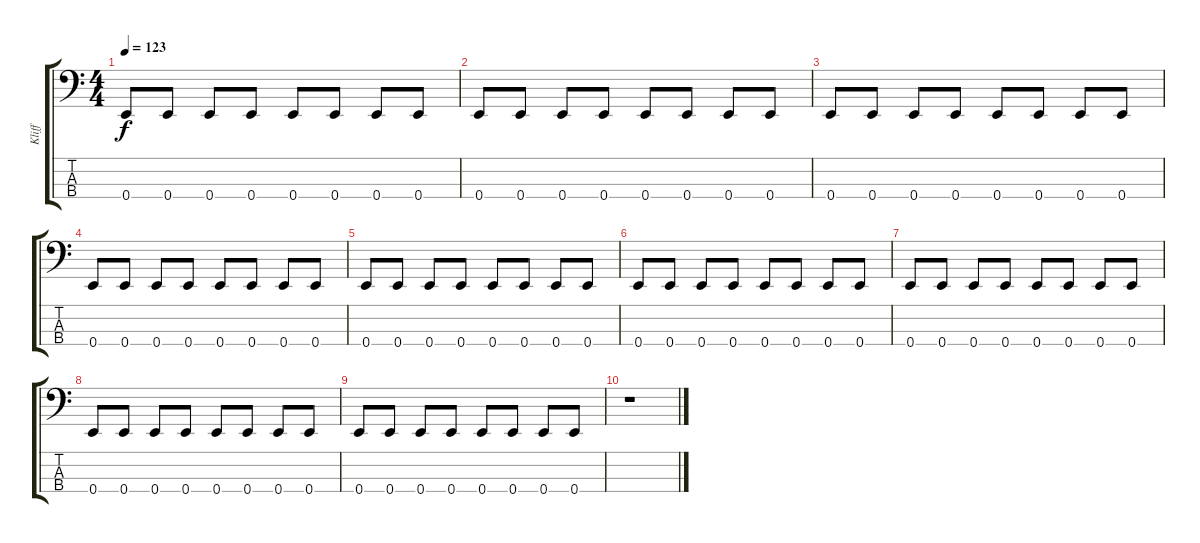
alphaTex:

\track ("Kliff" "Kliff") {instrument electricbasspick}
\staff {score tabs}
\tuning (G2 D2 A1 E1) {hide}
\ts (4 4)
\tempo 123
\clef f4
\ks c
0.4.8{dy f} 0.4.8 0.4.8 0.4.8 0.4.8 0.4.8 0.4.8 0.4.8 |
0.4.8 0.4.8 0.4.8 0.4.8 0.4.8 0.4.8 0.4.8 0.4.8 |
0.4.8 0.4.8 0.4.8 0.4.8 0.4.8 0.4.8 0.4.8 0.4.8 |
0.4.8 0.4.8 0.4.8 0.4.8 0.4.8 0.4.8 0.4.8 0.4.8 |
0.4.8{volume 4} 0.4.8 0.4.8 0.4.8 0.4.8 0.4.8 0.4.8 0.4.8 |
0.4.8 0.4.8 0.4.8 0.4.8 0.4.8 0.4.8 0.4.8 0.4.8 |
0.4.8 0.4.8 0.4.8 0.4.8 0.4.8 0.4.8 0.4.8 0.4.8 |
0.4.8 0.4.8 0.4.8 0.4.8 0.4.8 0.4.8 0.4.8 0.4.8 |
0.4.8{volume 0} 0.4.8 0.4.8 0.4.8 0.4.8 0.4.8 0.4.8 0.4.8 |
r.1
